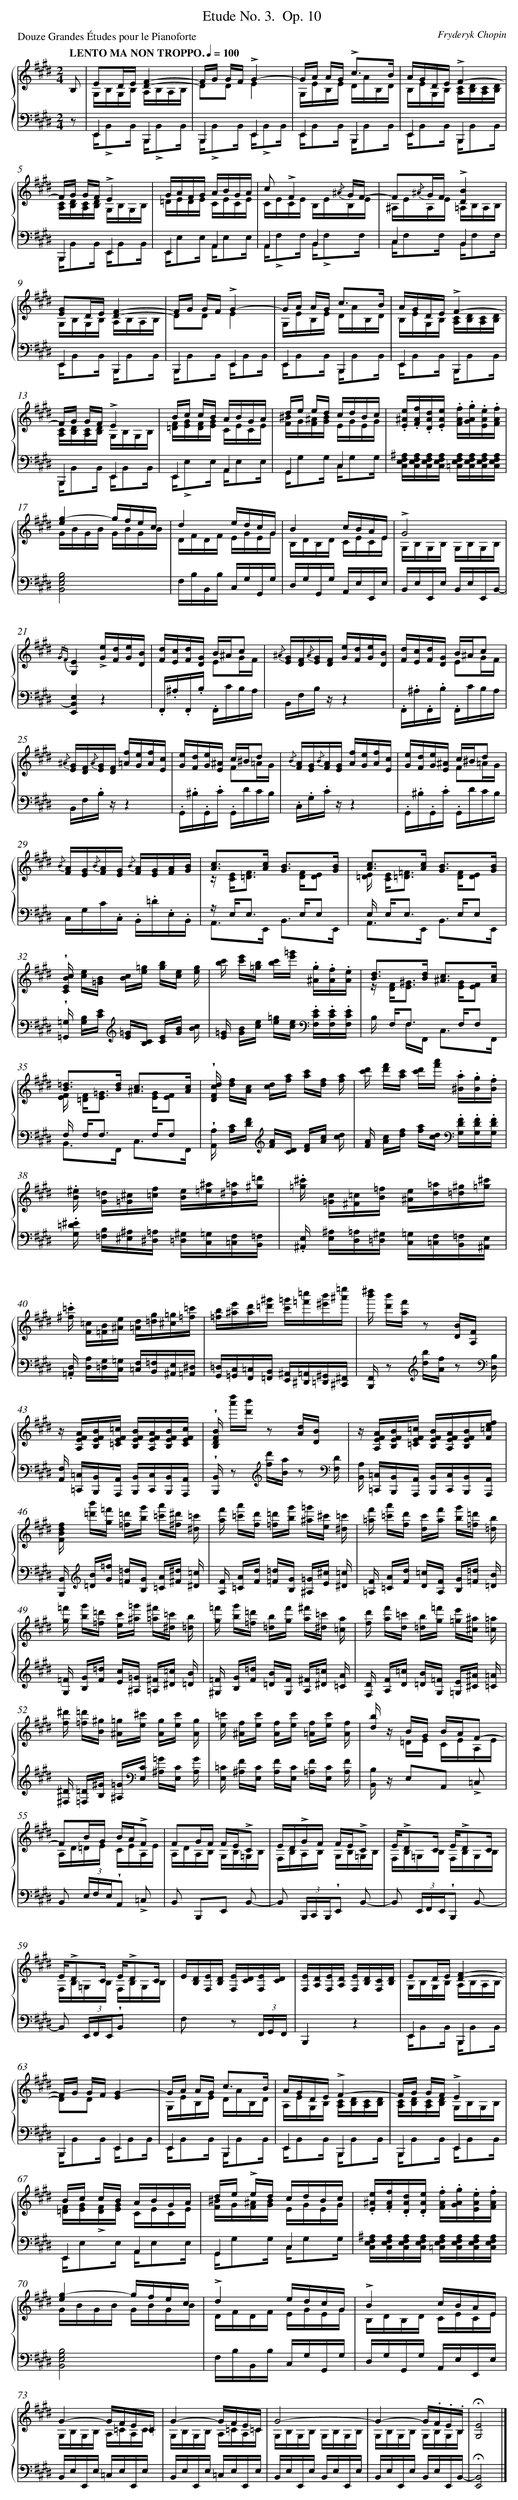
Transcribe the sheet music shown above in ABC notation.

X:1
T: Etude No. 3.	 Op. 10
C: Fryderyk Chopin
L: 1/16
M: 2/4
P: Douze Grandes Études pour le Pianoforte
Q: "LENTO MA NON TROPPO." 1/4=100
%%staves {1 2}
V: 1 clef=treble
V: 2 clef=bass
K: E
[V:1] B,2 [I:setbarnb 1]|
[V:2] z2 |
[V:1] E2DE[F4D4]- & G,B,G,B, A,B,A,B, |
[V:2] E,,4B,,,4 & E,,!accent!B,,2B,, B,,,!accent!B,,2B,, |
[V:1] FG GF!accent!G4- & D2D2E4 |
[V:2] B,,,4E,,4 & B,,,!accent!B,,2B,, E,,!accent!B,,2B,, |
[V:1] GA AG2< !accent!c2B & G,EB,E DAB,D |
[V:2] E,,4B,,,4 & E,,B,,2B,, B,,,B,,2B,, |
[V:1] AGDE!accent!F4- & B,EG,B, [CA,][DB,][CA,][DB,] |
[V:2] E,,4B,,,4 & E,,B,,2B,, B,,,B,,2B,, |
[V:1] FG GF!accent!E4 & [CA,][DB,][CA,][DB,] G,B,G,B, |
[V:2] B,,,4E,,4 & B,,,B,,2B,, E,,B,,2B,, |
[V:1] GAFG ABGA & =DEDE CECE |
[V:2] E,,4A,,4 & E,,E,2E, A,,E,2E, |
[V:1] c2!accent!F4{/^A} GF- & CECE B,EB,E |
[V:2] A,,4B,,4 & A,,!accent!F,2F, B,,!accent!F,2F, |
[V:1] F2{/^A}GF!accent![B4D4] & ^A,EA,E =A,B,A,B, |
[V:2] C,4B,,4 & C,F,2F, B,,F,2F, |
[V:1] [G2E2]DE[F4D4]- & G,B,G,B, A,B,A,B, |
[V:2] E,,4B,,,4 & E,,B,,2B,, B,,,B,,2B,, |
[V:1] FG GF!accent!G4- & D2D2E4 |
[V:2] B,,,4E,,4 & B,,,B,,2B,, E,,B,,2B,, |
[V:1] GA AG2< c2B & G,EB,E DAB,D |
[V:2] E,,4B,,,4 & E,,B,,2B,, B,,,B,,2B,, |
[V:1] AGDE!accent!F4- & B,EG,B, [CA,][DB,][CA,][DB,] |
[V:2] E,,4B,,,4 & E,,B,,2B,, B,,,B,,2B,, |
[V:1] FG GF!accent!E4 & [CA,][DB,][CA,][DB,] G,B,G,B, |
[V:2] B,,,4E,,4 & B,,,B,,2B,, E,,B,,2B,, |
[V:1] Bc cB ABGA & [F=D][GE][FD][GE] CECE |
[V:2] E,,4A,,4 & E,,!accent!E,2E, A,,E,2E, |
[V:1] de ed cdBc & [^BF]G[^AF][BG] EGEG |
[V:2] G,,4C,4 & G,,G,2G, C,G,2G, |
[V:1] .[e^AE].[fAF].[dAD].[eAE] .[fAF].[gAG].[eAE].[fAF] |
[V:2] [^A,F,E,C,][A,F,E,C,][A,F,E,C,][A,F,E,C,] [A,F,E,=C,][A,F,E,C,][A,F,E,C,][A,F,E,C,] |
[V:1] [g4-e4]gfec & GBGB GBGB |
[V:2] [B,8G,8E,8B,,8] |
[V:1] d4edcG & DFDF EGEG |
[V:2] F,B,B,,B, C,G,G,,G, |
[V:1] B4cBAE & B,DB,D CECE |
[V:2] D,G,G,,G, A,,E,E,,E, |
[V:1] !accent!G8 & G,B,G,B, G,B,G,B, |
[V:2] B,,E,E,,E, B,,E,E,,-B,,- |
[V:1] {/GF}[E4G,4]!accent![eG][dF][eG][BD] |
[V:2] [E,4B,,4E,,4]z4 |
[V:1] [dF][cE][dF][GD] B^Ac2 & x4E2GF |
[V:2] .F,,.^A,.F,,.B, .F,,CB,A, |
[V:1] {/^A} [GE][FD]{/A}[GE][FD] [eG][dF][eG][BD] |
[V:2] B,,F,B, zz4 |
[V:1] [dF][cE][dF][GD] B^Ac2 & x4E2GF |
[V:2] .F,,.^A,.F,,.B, .F,,CB,A, |
[V:1] {/^A} [GE][FD]{/A}[GE][FD] [f=A][eG][fA][cE] |
[V:2] B,,F,.B, zz4 |
[V:1] [eG][dF][eG][^AE] c^Bd2 & x4F2=AG |
[V:2] .G,,.^B,.G,,.C .G,,DCB, |
[V:1] {/B} [AF][GE]{/B}[AF][GE] [fA][eG][fA][cE] |
[V:2] .C,.G,.C zz4 |
[V:1] [eG][dF][eG][^AE] c^Bd2 & x4F2=AG |
[V:2] .G,,.^B,.G,,.C .G,,DCB, |
[V:1] {/B} [AF][GE]{/B}[AF][GE] {/B} [AF][GE][AF][BG] |
[V:2] C,G,C.C, .B,,.=D.E,.B,, |
[V:1] [c2A2]>[c2A2] [B3G3][BG] & z [E2C2]<[F2=D2] [FD][E2D2] |
[V:2] z E,2<E,2 E,E,2 & A,,2>E,,2 B,,3E,, |
[V:1] [c2A2]>[c2A2] [B3G3][BG] & [E=D] [E2C2]<[=F2=D2] [FD][E2D2] |
[V:2] E, E,2<E,2 E,E,2 & A,,2>E,,2 B,,3E,, |
[V:1] !wedge![cBEC] [ec][B=G] [cB][=ge] [bg][ec] [ge] |
[V:2] !wedge![=G,=G,,] [B,G,][EC][K:clef=treble] [=GE][CB,] [EC][BG] [cB] |
[V:1] [c'b] [e'c'][b=g] [c'b][=g'e'] .[g^A].[fA].[eA] |
[V:2] [=GE] [BG][ec] [=ge][ec][K:clef=bass] .[ECF,].[ECF,].[ECF,] |
[V:1] [d2B2]>[d2B2] [c3^A3][cA] & z [F2D2]<[^G2E2] [GE][F2E2] |
[V:2] x F,2<F,2 F,F,2 & B, x F,F,,2< C,2F,, |
[V:1] [=d2B2]>[d2B2] [c3^A3][cA] & [FE] [F2=D2]<[=G2E2] [GE][F2E2] |
[V:2] F, F,2<F,2 F,F,2 & B,,2>F,,2 C,3F,, |
[V:1] !wedge![dcFD] [fd][cA] [dc][af] [c'a][fd] [af] |
[V:2] !wedge![A,A,,] [CA,][FD][K:clef=treble] [AF][DC] [FD][cA] [dc] |
[V:1] [d'c'] [f'd'][c'a] [d'c'][a'f'] .[a^B].[gB].[fB] |
[V:2] [AF] [cA][fd] [af][dc][K:clef=bass] .[FDG,].[FDG,].[FDG,] |
[V:1] .[^eB] [=dG][^c=G][f=c] [eB][^a=e][=a^d][=d'^g] |
[V:2] .[^E=DG,] [B,=F,][^A,^E,][=A,^D,] [^G,=D,][=G,C,][F,=C,][=F,B,,] |
[V:1] .[^c'=g] [c=G][=c^F][=fB] [e^A][=ad][^g=d][^c'=g] |
[V:2] .[E,^A,,] [^A,E,][=A,D,][^G,=D,] [=G,C,][F,=C,][=F,B,,][E,^A,,] |
[V:1] .[=c'^f] [=cF][B=F][e^A] [d=A][g=d][=g^c][=c'=f] |
[V:2] .[D,=A,,] [A,D,][G,=D,][=G,C,] [F,=C,][=F,B,,][E,^A,,][^D,=A,,] |
[V:1] [b=f][e'^a][d'a][^g'=d'] [=g'c'][=c''=f'][b'^e'][=e''^a'] |
[V:2] [=D,G,,][C,=G,,][=C,F,,][B,,=F,,] [^A,,E,,][=A,,^D,,][^G,,=D,,][^F,,^C,,] |
[V:1] [^d''b'] [b'd'][f'a] z2 [BD][FA,] x |
[V:2] [F,,B,,,] z2[K:clef=treble] [bd][fA] z2[K:clef=bass] [B,D,] |
[V:1] z [AFEA,][BFEB,][=cFE=C] [BFEB,][AFEA,][BFEB,][cFEC] |
[V:2] [F,A,,] [=C,=C,,][B,,B,,,][A,,A,,,] [B,,B,,,][C,C,,][B,,B,,,][A,,A,,,] |
[V:1] !wedge![BFDB,] [d''a'][b'd'] z2 [dA][BD] x |
[V:2] !wedge![B,,B,,,] z2[K:clef=treble] [d'f][aB] z2[K:clef=bass] [DF,] |
[V:1] z [AFEA,][BFEB,][=cFE=C] [BFEB,][AFEA,][BFEB,][fe=cF] |
[V:2] [A,B,,] [=C,=C,,][B,,B,,,][A,,A,,,] [B,,B,,,][C,C,,][B,,B,,,][A,,A,,,] |
[V:1] [fdBF] [b'=d'][=f'g] [=d'=f][g'b] [a'=c'][^d'^f] [=c'^d] |
[V:2] [B,,B,,,][K:clef=treble] [B=D][=fG] [=d=F][GB,] [A=C][^d^F] [=c^D] |
[V:1] [f'a] [a'=c'][d'f] [=d'=f][g'b] [=g'^a][^c'e] [=c'^d] |
[V:2] [FA,] [A=C][dF] [=d=F][GB,] [=G^A,][^cE] [=c^D] |
[V:1] [f'=a] [a'=c'][d'f] [c'd][f'a] [g'b][=d'=f] [b=d] |
[V:2] [F=A,] [A=C][dF] [=cD][FA,] [GB,][=d=F] [B=D] |
[V:1] [=f'g] [g'b][=d'=f] [c'e][=g'^a] [^f'=a][=c'^d] [b=d] |
[V:2] [=FG,] [GB,][=dF] [cE][=G^A,] [^F=A,][=c^D] [B=D] |
[V:1] [=f'g] [g'b][=d'=f] [b=d][f'g] [^f'a][=c'^d] [a=c] |
[V:2] [=F^G,] [GB,][=dF] [B=D][FG,] [^FA,][=c^D] [A=C] |
[V:1] [d'f] [f'a][=c'd] [b=d][=f'g] [e'=g][^a^c] [=a=c] |
[V:2] [DF,] [FA,][=cD] [B=D][=FG,] [E=G,][^A^C] [=A=C] |
[V:1] [^d'f] [=d'=f][^gB] [=g^A][^c'e] [gA][c'e] [gA] |
[V:2] [^D^F,] [=D=F,][^GB,] [=G^A,][K:clef=bass][CE,] [=G^A,][CE,] [GA,] |
[V:1] [=c'e] [f^A][c'e] [fA][c'e] [f=A][c'e] [fA] |
[V:2] [=CE,] [F^A,][CE,] [FA,][CE,] [F=A,][CE,] [FA,] |
[V:1] [bd] z BG BAF2- & x2 =DE CEA,E |
[V:2] [B,B,,] z E,2A,,2 !accent!=C,2 |
[V:1] F2BG BA!accent!F2 & A,D=DE CEA,E |
[V:2] B,,2 (3E,F,E,!wedge!A,,2 !accent!=C,2 |
[V:1] F2GF FE!accent!C2 & A,DA,B, G,B,=G,B, |
[V:2] B,,2 B,,,2E,,2 B,,2- |
[V:1] ED!accent!GF FE!accent!C2 & F,B,A,B, G,B,=G,B, |
[V:2] B,,2 (3B,,,C,,B,,,!wedge!E,,2 B,,2- |
[V:1] E!accent!D2C E!accent!D2C & F,B,=G,B, F,B,G,B, |
[V:2] B,,2 (3E,,F,,E,,!wedge!B,,,2 B,,2- |
[V:1] E!accent!D2C E!accent!D2C & F,B,=G,B, F,B,G,B, |
[V:2] B,,2 (3E,,F,,E,,!wedge!B,,2 x2 |
[V:1] E[DB,][EF,][DB,] [EF,][DC][EF,][DC] |
[V:2] F,2 x2 z2 (3F,,G,,F,, |
[V:1] [EF,][DA,][EF,][DA,] [EF,][DB,][CF,][DB,] |
[V:2] B,,,4z4 |
[V:1] E2DE[F4D4]- & G,B,G,B, A,B,A,B, |
[V:2] E,,4B,,,4 & E,,B,,2B,, B,,,B,,2B,, |
[V:1] FG GF[G4-E4] & D2D2x4 |
[V:2] B,,,4E,,4 & B,,,B,,2B,, E,,B,,2B,, |
[V:1] GA AG2< c2B & G,EB,E DAB,D |
[V:2] E,,4B,,,4 & E,,B,,2B,, B,,,B,,2B,, |
[V:1] AGDE!accent!F4- & A,EG,B, [CA,][DB,][CA,][DB,] |
[V:2] E,,4B,,,4 & E,,B,,2B,, B,,,B,,2B,, |
[V:1] FG GF!accent!E4 & [CA,][DB,][CA,][DB,] G,B,G,B, |
[V:2] B,,,4E,,4 & B,,,B,,2B,, E,,B,,2B,, |
[V:1] Bc cB ABGA & [F=D][GE]!accent![FD][GE] CECE |
[V:2] E,,4A,,4 & E,,E,2E, A,,E,2E, |
[V:1] de !accent!ed cdBc & [^BF]G[^AF][BG] EGEG |
[V:2] G,,4C,4 & G,,G,2G, C,G,2G, |
[V:1] .[e^AE].[fAF].[dAD].[eAD] .[fAF].[gAG].[eAE].[fAF] |
[V:2] [^A,F,E,C,][A,F,E,C,][A,F,E,C,][A,F,E,C,] [A,F,E,=C,][A,F,E,C,][A,F,E,C,][A,F,E,C,] |
[V:1] [g4-e4]gfec & GBGB GBGB |
[V:2] [B,8G,8E,8B,,8] |
[V:1] !accent!d4edcG & DFDF EGEG |
[V:2] F,B,B,,B, C,G,G,,G, |
[V:1] !accent!B4cBAE & B,DB,D CECE |
[V:2] D,G,G,,G, A,,E,E,,E, |
[V:1] G4-GFE=C & G,B,G,B, A,=CA,C |
[V:2] B,,E,E,,E, =C,E,E,,E, |
[V:1] G4-GFE=C & G,B,G,B, A,=CA,=C |
[V:2] B,,E,E,,E, =C,E,E,,E, |
[V:1] G8- & G,B,G,B, G,B,G,B, |
[V:2] B,,E,E,,E, B,,E,E,,E, |
[V:1] G4-G.F.E.B, & G,B,G,B, G,B,G,B, |
[V:2] B,,E,E,,E, B,,E,E,,B,,- |
[V:1] !fermata![E8G,8] |]
[V:2] !fermata![B,,8E,,8] |]
